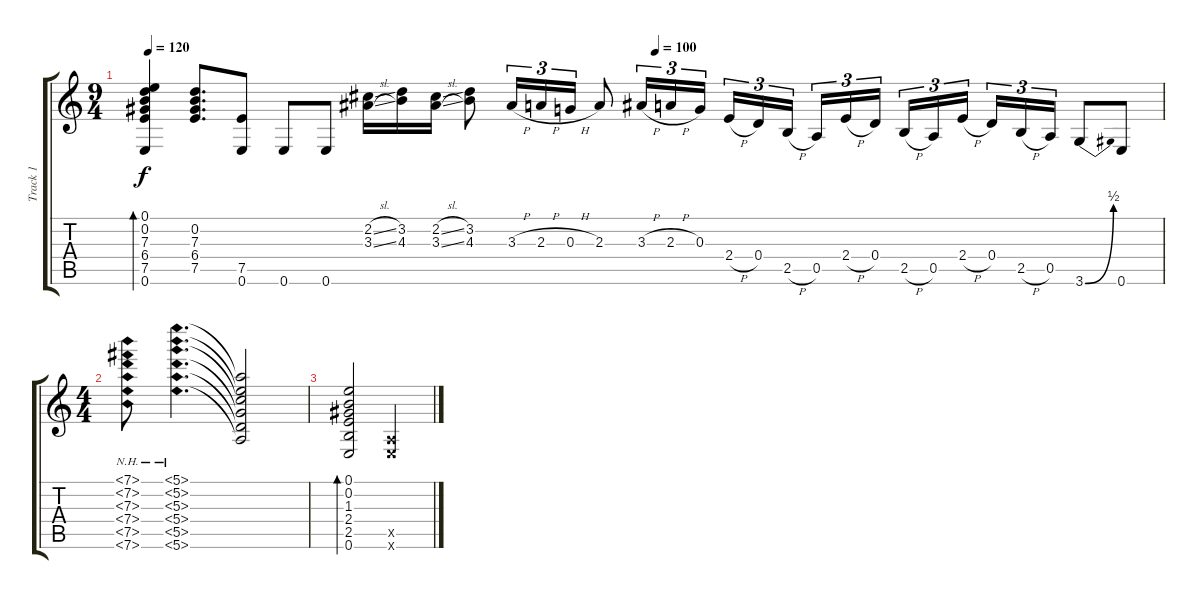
\track ("Track 1" "Track 1") {instrument acousticguitarsteel}
\staff {score tabs}
\tuning (E4 B3 G3 D3 A2 E2) {hide}
\ts (9 4)
\tempo 120
\tempo (100 0.5)
\clef g2
\ks c
(0.1 0.2 7.3 6.4 7.5 0.6).4{bd 120 dy f} (0.2 7.3 6.4 7.5).8{d} (7.5 0.6).8 0.6.8 0.6.8 (2.2{sl} 3.3{sl}).16 (3.2 4.3).16 (2.2{sl} 3.3{sl}).16 (3.2 4.3).8 3.3{h}.16{tu (3 2)} 2.3{h}.16{tu (3 2)} 0.3{h}.16{tu (3 2)} 2.3.8 3.3{h}.16{tu (3 2)} 2.3{h}.16{tu (3 2)} 0.3.16{tu (3 2)} 2.4{h}.16{tu (3 2)} 0.4.16{tu (3 2)} 2.5{h}.16{tu (3 2) beam splitsecondary} 0.5.16{tu (3 2)} 2.4{h}.16{tu (3 2)} 0.4.16{tu (3 2) beam splitsecondary} 2.5{h}.16{tu (3 2)} 0.5.16{tu (3 2)} 2.4{h}.16{tu (3 2) beam splitsecondary} 0.4.16{tu (3 2)} 2.5{h}.16{tu (3 2)} 0.5.16{tu (3 2)} 3.6{be (bend 0 0 60 2)}.8 0.6.8 |
\ts (4 4)
(7.1{nh} 7.2{nh} 7.3{nh} 7.4{nh} 7.5{nh} 7.6{nh}).8 (5.1{nh} 5.2{nh} 5.3{nh} 5.4{nh} 5.5{nh} 5.6{nh}).4{d} (5.1{t} 5.2{t} 5.3{t} 5.4{t} 5.5{t} 5.6{t}).2 |
(0.1 0.2 1.3 2.4 2.5 0.6).2{bd 120} (0.5{x} 0.6{x}).2
